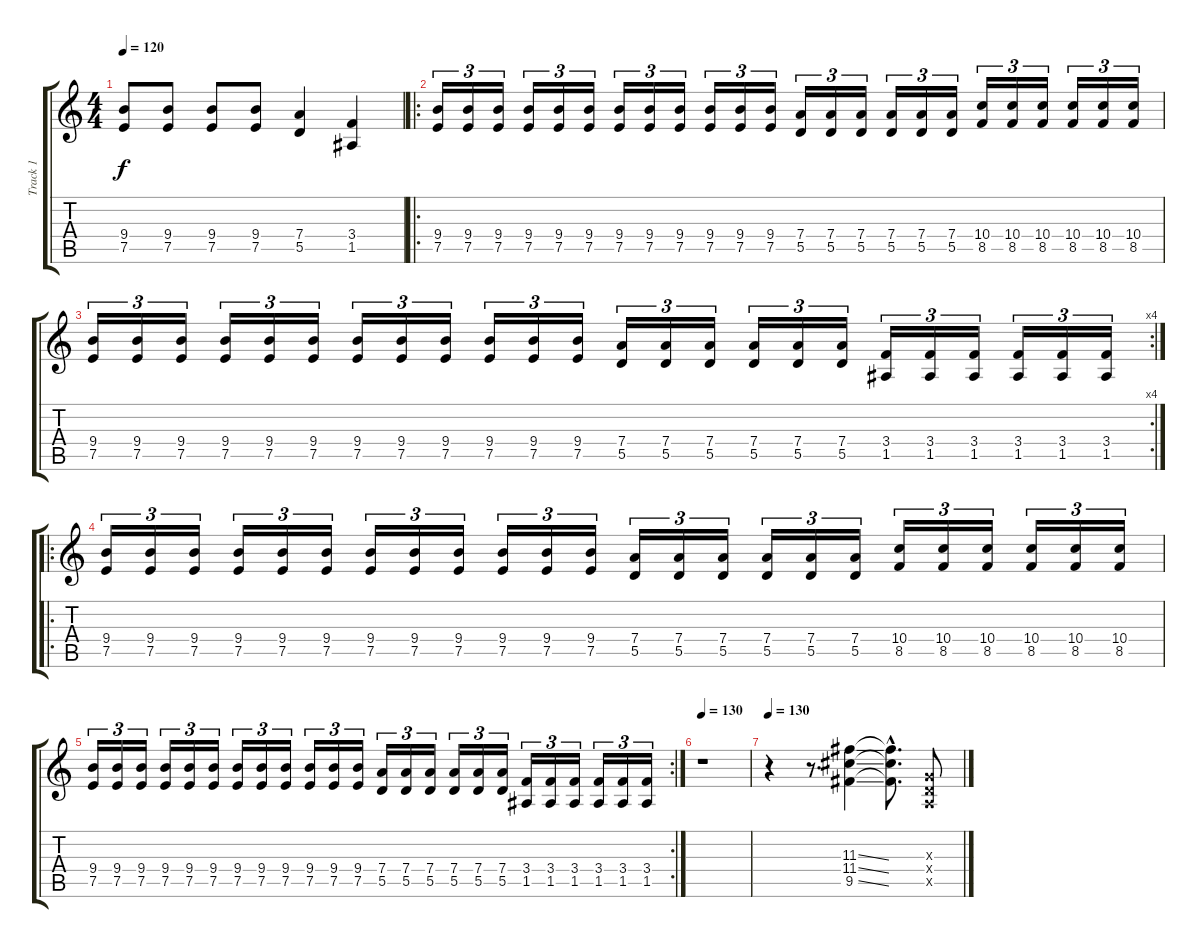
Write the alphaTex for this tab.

\track ("Track 1" "Track 1") {instrument overdrivenguitar}
\staff {score tabs}
\tuning (E4 B3 G3 D3 A2 E2) {hide}
\ts (4 4)
\tempo 120
\clef g2
\ks c
(9.4 7.5).8{dy f} (9.4 7.5).8 (9.4 7.5).8 (9.4 7.5).8 (7.4 5.5).4 (3.4 1.5).4 |
\ro
(9.4 7.5).16{tu (3 2)} (9.4 7.5).16{tu (3 2)} (9.4 7.5).16{tu (3 2)} (9.4 7.5).16{tu (3 2)} (9.4 7.5).16{tu (3 2)} (9.4 7.5).16{tu (3 2)} (9.4 7.5).16{tu (3 2)} (9.4 7.5).16{tu (3 2)} (9.4 7.5).16{tu (3 2)} (9.4 7.5).16{tu (3 2)} (9.4 7.5).16{tu (3 2)} (9.4 7.5).16{tu (3 2)} (7.4 5.5).16{tu (3 2)} (7.4 5.5).16{tu (3 2)} (7.4 5.5).16{tu (3 2)} (7.4 5.5).16{tu (3 2)} (7.4 5.5).16{tu (3 2)} (7.4 5.5).16{tu (3 2)} (10.4 8.5).16{tu (3 2)} (10.4 8.5).16{tu (3 2)} (10.4 8.5).16{tu (3 2)} (10.4 8.5).16{tu (3 2)} (10.4 8.5).16{tu (3 2)} (10.4 8.5).16{tu (3 2)} |
\rc 4
(9.4 7.5).16{tu (3 2)} (9.4 7.5).16{tu (3 2)} (9.4 7.5).16{tu (3 2)} (9.4 7.5).16{tu (3 2)} (9.4 7.5).16{tu (3 2)} (9.4 7.5).16{tu (3 2)} (9.4 7.5).16{tu (3 2)} (9.4 7.5).16{tu (3 2)} (9.4 7.5).16{tu (3 2)} (9.4 7.5).16{tu (3 2)} (9.4 7.5).16{tu (3 2)} (9.4 7.5).16{tu (3 2)} (7.4 5.5).16{tu (3 2)} (7.4 5.5).16{tu (3 2)} (7.4 5.5).16{tu (3 2)} (7.4 5.5).16{tu (3 2)} (7.4 5.5).16{tu (3 2)} (7.4 5.5).16{tu (3 2)} (3.4 1.5).16{tu (3 2)} (3.4 1.5).16{tu (3 2)} (3.4 1.5).16{tu (3 2)} (3.4 1.5).16{tu (3 2)} (3.4 1.5).16{tu (3 2)} (3.4 1.5).16{tu (3 2)} |
\ro
(9.4 7.5).16{tu (3 2)} (9.4 7.5).16{tu (3 2)} (9.4 7.5).16{tu (3 2)} (9.4 7.5).16{tu (3 2)} (9.4 7.5).16{tu (3 2)} (9.4 7.5).16{tu (3 2)} (9.4 7.5).16{tu (3 2)} (9.4 7.5).16{tu (3 2)} (9.4 7.5).16{tu (3 2)} (9.4 7.5).16{tu (3 2)} (9.4 7.5).16{tu (3 2)} (9.4 7.5).16{tu (3 2)} (7.4 5.5).16{tu (3 2)} (7.4 5.5).16{tu (3 2)} (7.4 5.5).16{tu (3 2)} (7.4 5.5).16{tu (3 2)} (7.4 5.5).16{tu (3 2)} (7.4 5.5).16{tu (3 2)} (10.4 8.5).16{tu (3 2)} (10.4 8.5).16{tu (3 2)} (10.4 8.5).16{tu (3 2)} (10.4 8.5).16{tu (3 2)} (10.4 8.5).16{tu (3 2)} (10.4 8.5).16{tu (3 2)} |
\rc 2
(9.4 7.5).16{tu (3 2)} (9.4 7.5).16{tu (3 2)} (9.4 7.5).16{tu (3 2)} (9.4 7.5).16{tu (3 2)} (9.4 7.5).16{tu (3 2)} (9.4 7.5).16{tu (3 2)} (9.4 7.5).16{tu (3 2)} (9.4 7.5).16{tu (3 2)} (9.4 7.5).16{tu (3 2)} (9.4 7.5).16{tu (3 2)} (9.4 7.5).16{tu (3 2)} (9.4 7.5).16{tu (3 2)} (7.4 5.5).16{tu (3 2)} (7.4 5.5).16{tu (3 2)} (7.4 5.5).16{tu (3 2)} (7.4 5.5).16{tu (3 2)} (7.4 5.5).16{tu (3 2)} (7.4 5.5).16{tu (3 2)} (3.4 1.5).16{tu (3 2)} (3.4 1.5).16{tu (3 2)} (3.4 1.5).16{tu (3 2)} (3.4 1.5).16{tu (3 2)} (3.4 1.5).16{tu (3 2)} (3.4 1.5).16{tu (3 2)} |
\tempo 130
r.1 |
\tempo 130
r.4 r.8{d} (11.3{ss} 11.4{ss} 9.5{ss}).4 (11.3{hac t} 11.4{hac t} 9.5{hac t}).8{d} (0.3{x} 0.4{x} 0.5{x}).8
